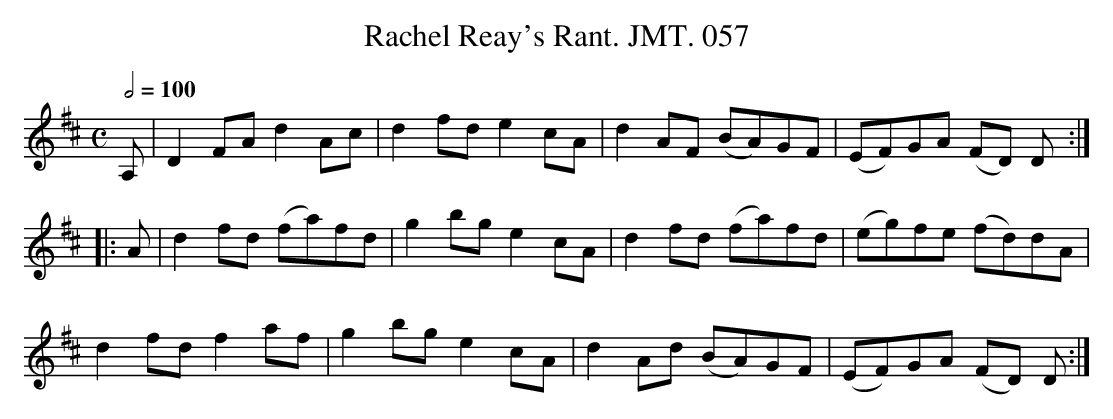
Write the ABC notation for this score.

X:1
T:Rachel Reay's Rant. JMT. 057
M:C
L:1/8
Q:1/2=100
K:D
A,|D2FAd2Ac|d2fde2cA|d2AF (BA)GF|(EF)GA (FD) D:|
|:A|d2fd (fa)fd|g2bge2cA|d2fd (fa)fd|(eg)fe (fd)dA|
d2fdf2af|g2bge2cA|d2Ad (BA)GF|(EF)GA (FD) D:|
